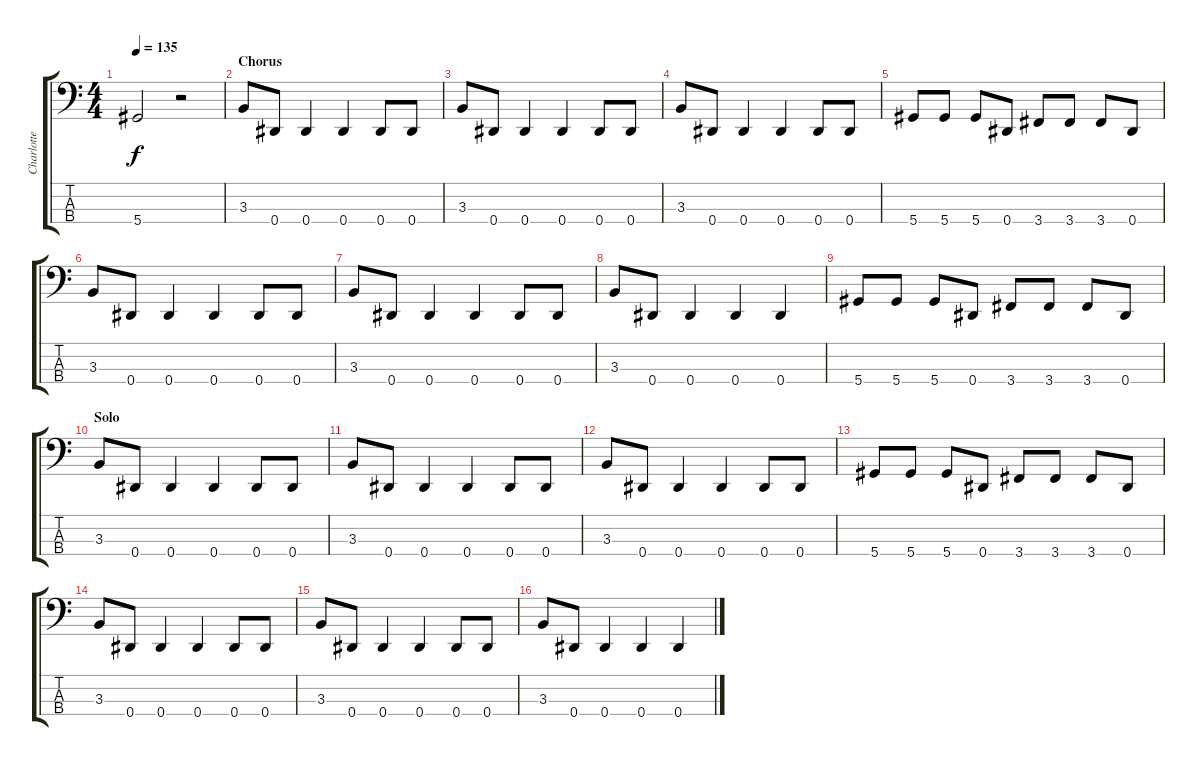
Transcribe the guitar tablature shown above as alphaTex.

\track ("Charlotte - Bass" "Charlotte ") {instrument electricbassfinger}
\staff {score tabs}
\tuning (Gb2 Db2 Ab1 Eb1) {hide}
\ts (4 4)
\tempo 135
\clef f4
\ks c
5.4{t}.2{dy f} r.2 |
\section ("" "Chorus")
3.3.8 0.4.8 0.4.4 0.4.4 0.4.8 0.4.8 |
3.3.8 0.4.8 0.4.4 0.4.4 0.4.8 0.4.8 |
3.3.8 0.4.8 0.4.4 0.4.4 0.4.8 0.4.8 |
5.4.8 5.4.8 5.4.8 0.4.8 3.4.8 3.4.8 3.4.8 0.4.8 |
3.3.8 0.4.8 0.4.4 0.4.4 0.4.8 0.4.8 |
3.3.8 0.4.8 0.4.4 0.4.4 0.4.8 0.4.8 |
3.3.8 0.4.8 0.4.4 0.4.4 0.4.4 |
5.4.8 5.4.8 5.4.8 0.4.8 3.4.8 3.4.8 3.4.8 0.4.8 |
\section ("" "Solo")
3.3.8 0.4.8 0.4.4 0.4.4 0.4.8 0.4.8 |
3.3.8 0.4.8 0.4.4 0.4.4 0.4.8 0.4.8 |
3.3.8 0.4.8 0.4.4 0.4.4 0.4.8 0.4.8 |
5.4.8 5.4.8 5.4.8 0.4.8 3.4.8 3.4.8 3.4.8 0.4.8 |
3.3.8 0.4.8 0.4.4 0.4.4 0.4.8 0.4.8 |
3.3.8 0.4.8 0.4.4 0.4.4 0.4.8 0.4.8 |
3.3.8 0.4.8 0.4.4 0.4.4 0.4.4
